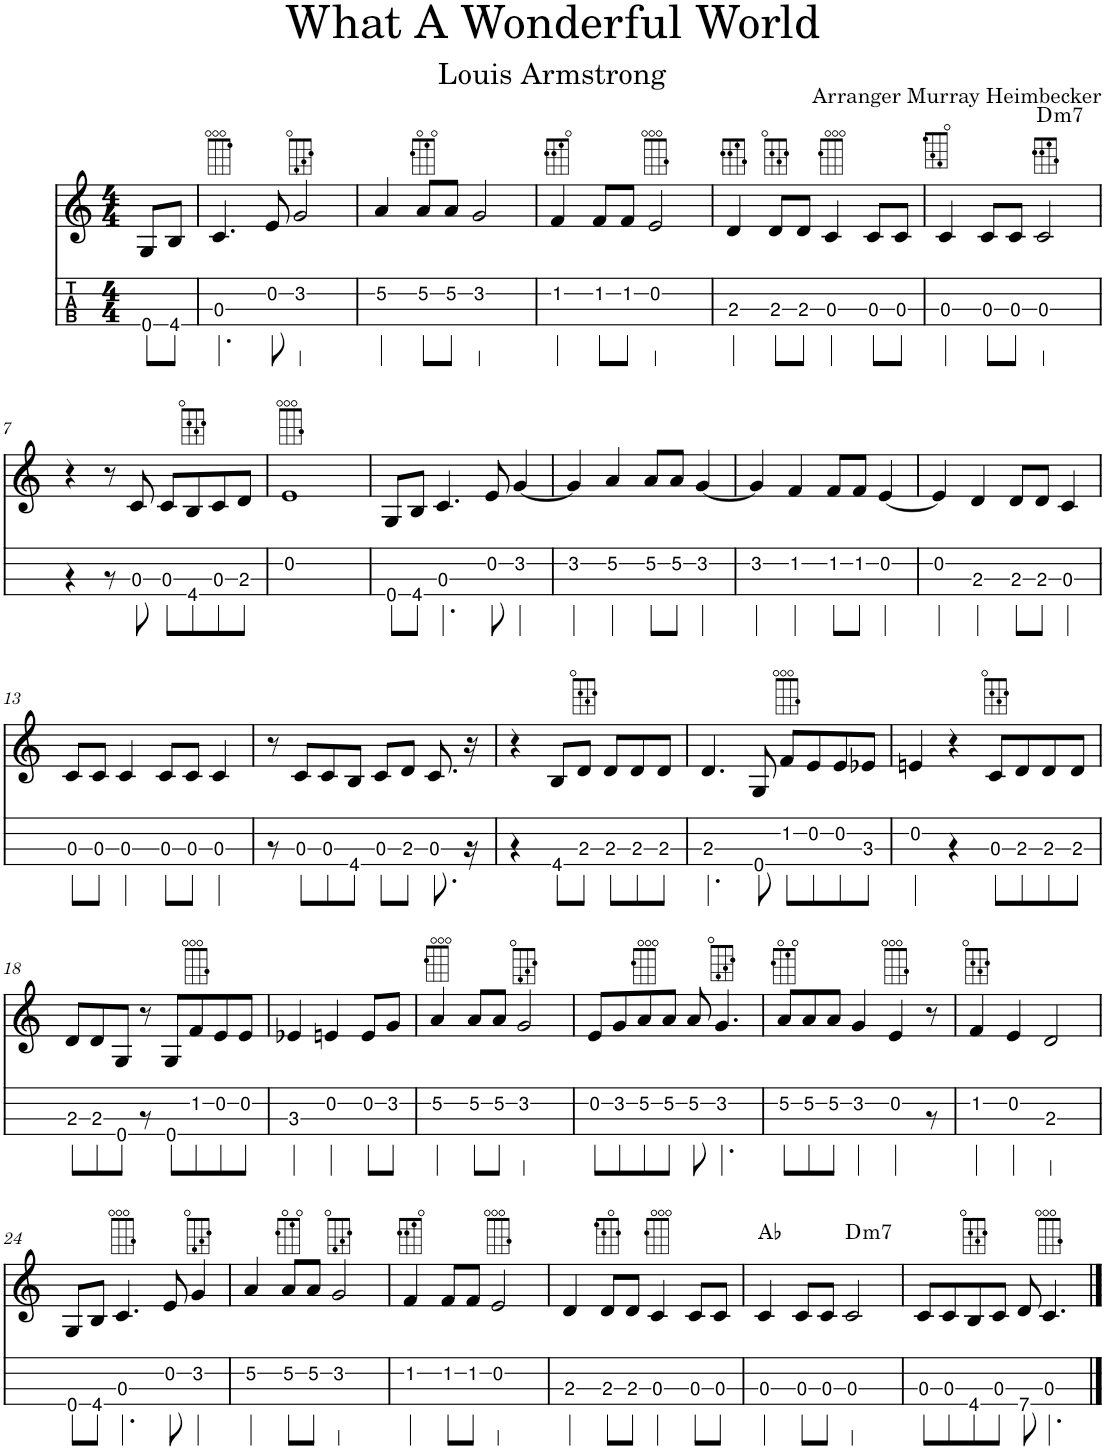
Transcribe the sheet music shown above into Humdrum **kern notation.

**kern	**kern	**harte
*part1	*part1	*part1
*staff2	*staff1	*
*I"Ukulele	*	*
*I'Uk.	*	*
*stria4	*	*
*	*clefG2	*
*k[]	*k[]	*
*M4/4	*M4/4	*
=1	=1	=1
8G\L	8G/L	.
8B\J	8B/J	.
=2	=2	=2
4.c\	4.c/	.
8e\	8e/	.
2g\	2g/	.
=3	=3	=3
4a\	4a/	.
8a\L	8a/L	.
8a\J	8a/J	.
2g\	2g/	.
=4	=4	=4
4f\	4f/	.
8f\L	8f/L	.
8f\J	8f/J	.
2e\	2e/	.
=5	=5	=5
4d\	4d/	.
8d\L	8d/L	.
8d\J	8d/J	.
4c\	4c/	.
8c\L	8c/L	.
8c\J	8c/J	.
=6	=6	=6
4c\	4c/	.
8c\L	8c/L	.
8c\J	8c/J	.
!	!	!LO:H:kt=m7
2c\	2c/	D:min7
!!LO:LB:g=z
=7	=7	=7
4r	4r	.
8r	8r	.
8c\	8c/	.
8c\L	8c/L	.
8B\	8B/	.
8c\	8c/	.
8d\J	8d/J	.
=8	=8	=8
1e	1e	.
=9	=9	=9
8G\L	8G/L	.
8B\J	8B/J	.
4.c\	4.c/	.
8e\	8e/	.
4g\	[4g/	.
=10	=10	=10
4g\	4g/]	.
4a\	4a/	.
8a\L	8a/L	.
8a\J	8a/J	.
4g\	[4g/	.
=11	=11	=11
4g\	4g/]	.
4f\	4f/	.
8f\L	8f/L	.
8f\J	8f/J	.
4e\	[4e/	.
=12	=12	=12
4e\	4e/]	.
4d\	4d/	.
8d\L	8d/L	.
8d\J	8d/J	.
4c\	4c/	.
!!LO:LB:g=z
=13	=13	=13
8c\L	8c/L	.
8c\J	8c/J	.
4c\	4c/	.
8c\L	8c/L	.
8c\J	8c/J	.
4c\	4c/	.
=14	=14	=14
8r	8r	.
8c\L	8c/L	.
8c\	8c/	.
8B\J	8B/J	.
8c\L	8c/L	.
8d\J	8d/J	.
8.c\	8.c/	.
16r	16r	.
=15	=15	=15
4r	4r	.
8B\L	8B/L	.
8d\J	8d/J	.
8d\L	8d/L	.
8d\	8d/	.
8d\J	8d/J	.
=16	=16	=16
4.d\	4.d/	.
8G\	8G/	.
8f\L	8f/L	.
8e\	8e/	.
8e\	8e/	.
8e-\J	8e-X/J	.
=17	=17	=17
4en\	4en/	.
4r	4r	.
8c\L	8c/L	.
8d\	8d/	.
8d\	8d/	.
8d\J	8d/J	.
!!LO:LB:g=z
=18	=18	=18
8d\L	8d/L	.
8d\	8d/	.
8G\J	8G/J	.
8r	8r	.
8G\L	8G/L	.
8f\	8f/	.
8e\	8e/	.
8e\J	8e/J	.
=19	=19	=19
4e-\	4e-X/	.
4e\	4en/	.
8e\L	8e/L	.
8g\J	8g/J	.
=20	=20	=20
4a\	4a/	.
8a\L	8a/L	.
8a\J	8a/J	.
2g\	2g/	.
=21	=21	=21
8e\L	8e/L	.
8g\	8g/	.
8a\	8a/	.
8a\J	8a/J	.
8a\	8a/	.
4.g\	4.g/	.
=22	=22	=22
8a\L	8a/L	.
8a\	8a/	.
8a\J	8a/J	.
4g\	4g/	.
4e\	4e/	.
8r	8r	.
=23	=23	=23
4f\	4f/	.
4e\	4e/	.
2d\	2d/	.
!!LO:LB:g=z
=24	=24	=24
8G\L	8G/L	.
8B\J	8B/J	.
4.c\	4.c/	.
8e\	8e/	.
4g\	4g/	.
=25	=25	=25
4a\	4a/	.
8a\L	8a/L	.
8a\J	8a/J	.
2g\	2g/	.
=26	=26	=26
4f\	4f/	.
8f\L	8f/L	.
8f\J	8f/J	.
2e\	2e/	.
=27	=27	=27
4d\	4d/	.
8d\L	8d/L	.
8d\J	8d/J	.
4c\	4c/	.
8c\L	8c/L	.
8c\J	8c/J	.
=28	=28	=28
4c\	4c/	Ab:maj
8c\L	8c/L	.
8c\J	8c/J	.
!	!	!LO:H:kt=m7
2c\	2c/	D:min7
=29	=29	=29
8c\L	8c/L	.
8c\	8c/	.
8B\	8B/	.
8c\J	8c/J	.
8d\	8d/	.
4.c\	4.c/	.
==	==	==
*-	*-	*-
